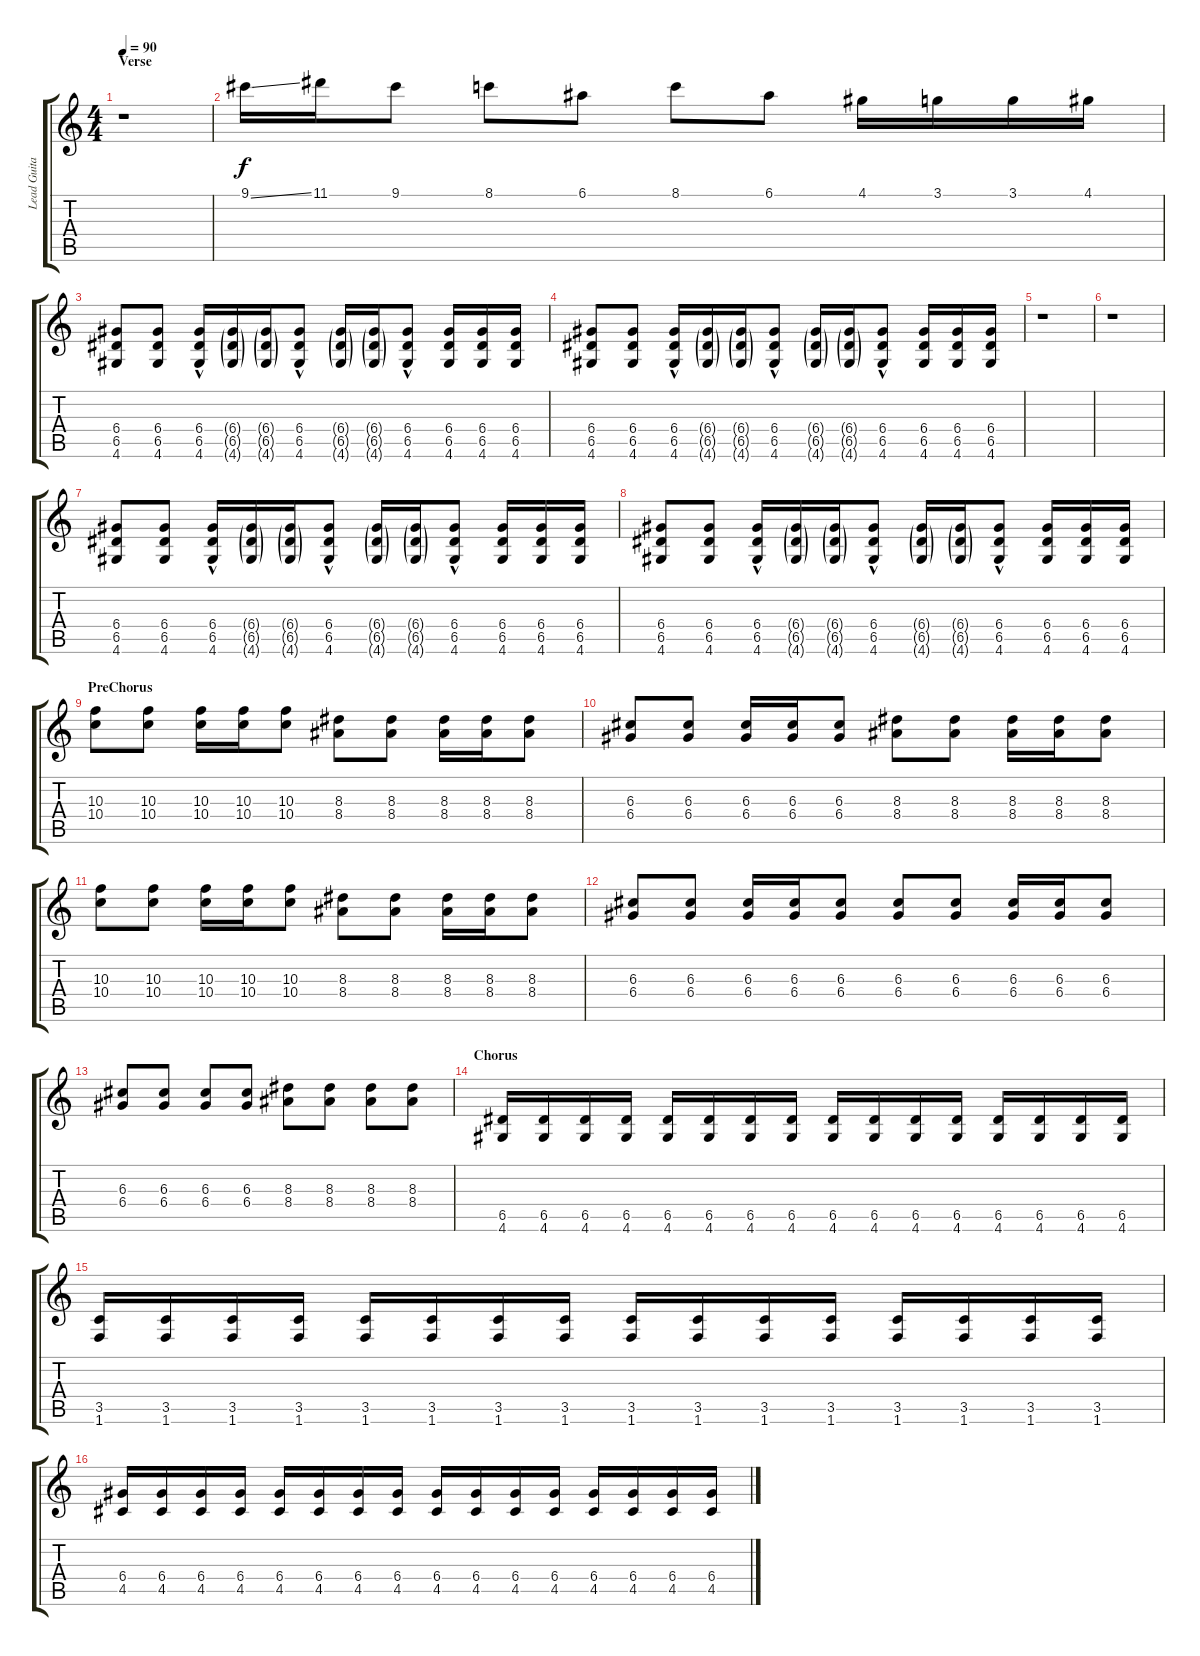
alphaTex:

\track ("Lead Guitar" "Lead Guita") {instrument distortionguitar}
\staff {score tabs}
\tuning (E4 B3 G3 D3 A2 E2) {hide}
\ts (4 4)
\section ("" "Verse")
\tempo 90
\clef g2
\ks c
r.1{dy f} |
9.1{ss}.16 11.1.16 9.1.8 8.1.8 6.1.8 8.1.8 6.1.8 4.1.16 3.1.16 3.1.16 4.1.16 |
(6.4 6.5 4.6).8 (6.4 6.5 4.6).8 (6.4 6.5{hac} 4.6).16 (6.4{g} 6.5{g} 4.6{g}).16 (6.4{g} 6.5{g} 4.6{g}).16 (6.4 6.5{hac} 4.6).8 (6.4{g} 6.5{g} 4.6{g}).16 (6.4{g} 6.5{g} 4.6{g}).16 (6.4 6.5{hac} 4.6).8 (6.4 6.5 4.6).16 (6.4 6.5 4.6).16 (6.4 6.5 4.6).16 |
(6.4 6.5 4.6).8 (6.4 6.5 4.6).8 (6.4 6.5{hac} 4.6).16 (6.4{g} 6.5{g} 4.6{g}).16 (6.4{g} 6.5{g} 4.6{g}).16 (6.4 6.5{hac} 4.6).8 (6.4{g} 6.5{g} 4.6{g}).16 (6.4{g} 6.5{g} 4.6{g}).16 (6.4 6.5{hac} 4.6).8 (6.4 6.5 4.6).16 (6.4 6.5 4.6).16 (6.4 6.5 4.6).16 |
r.1 |
r.1 |
(6.4 6.5 4.6).8 (6.4 6.5 4.6).8 (6.4 6.5{hac} 4.6).16 (6.4{g} 6.5{g} 4.6{g}).16 (6.4{g} 6.5{g} 4.6{g}).16 (6.4 6.5{hac} 4.6).8 (6.4{g} 6.5{g} 4.6{g}).16 (6.4{g} 6.5{g} 4.6{g}).16 (6.4 6.5{hac} 4.6).8 (6.4 6.5 4.6).16 (6.4 6.5 4.6).16 (6.4 6.5 4.6).16 |
(6.4 6.5 4.6).8 (6.4 6.5 4.6).8 (6.4 6.5{hac} 4.6).16 (6.4{g} 6.5{g} 4.6{g}).16 (6.4{g} 6.5{g} 4.6{g}).16 (6.4 6.5{hac} 4.6).8 (6.4{g} 6.5{g} 4.6{g}).16 (6.4{g} 6.5{g} 4.6{g}).16 (6.4 6.5{hac} 4.6).8 (6.4 6.5 4.6).16 (6.4 6.5 4.6).16 (6.4 6.5 4.6).16 |
\section ("" "PreChorus")
(10.3 10.4).8 (10.3 10.4).8 (10.3 10.4).16 (10.3 10.4).16 (10.3 10.4).8 (8.3 8.4).8 (8.3 8.4).8 (8.3 8.4).16 (8.3 8.4).16 (8.3 8.4).8 |
(6.3 6.4).8 (6.3 6.4).8 (6.3 6.4).16 (6.3 6.4).16 (6.3 6.4).8 (8.3 8.4).8 (8.3 8.4).8 (8.3 8.4).16 (8.3 8.4).16 (8.3 8.4).8 |
(10.3 10.4).8 (10.3 10.4).8 (10.3 10.4).16 (10.3 10.4).16 (10.3 10.4).8 (8.3 8.4).8 (8.3 8.4).8 (8.3 8.4).16 (8.3 8.4).16 (8.3 8.4).8 |
(6.3 6.4).8 (6.3 6.4).8 (6.3 6.4).16 (6.3 6.4).16 (6.3 6.4).8 (6.3 6.4).8 (6.3 6.4).8 (6.3 6.4).16 (6.3 6.4).16 (6.3 6.4).8 |
(6.3 6.4).8 (6.3 6.4).8 (6.3 6.4).8 (6.3 6.4).8 (8.3 8.4).8 (8.3 8.4).8 (8.3 8.4).8 (8.3 8.4).8 |
\section ("" "Chorus")
(6.5 4.6).16 (6.5 4.6).16 (6.5 4.6).16 (6.5 4.6).16 (6.5 4.6).16 (6.5 4.6).16 (6.5 4.6).16 (6.5 4.6).16 (6.5 4.6).16 (6.5 4.6).16 (6.5 4.6).16 (6.5 4.6).16 (6.5 4.6).16 (6.5 4.6).16 (6.5 4.6).16 (6.5 4.6).16 |
(3.5 1.6).16 (3.5 1.6).16 (3.5 1.6).16 (3.5 1.6).16 (3.5 1.6).16 (3.5 1.6).16 (3.5 1.6).16 (3.5 1.6).16 (3.5 1.6).16 (3.5 1.6).16 (3.5 1.6).16 (3.5 1.6).16 (3.5 1.6).16 (3.5 1.6).16 (3.5 1.6).16 (3.5 1.6).16 |
(6.4 4.5).16 (6.4 4.5).16 (6.4 4.5).16 (6.4 4.5).16 (6.4 4.5).16 (6.4 4.5).16 (6.4 4.5).16 (6.4 4.5).16 (6.4 4.5).16 (6.4 4.5).16 (6.4 4.5).16 (6.4 4.5).16 (6.4 4.5).16 (6.4 4.5).16 (6.4 4.5).16 (6.4 4.5).16
